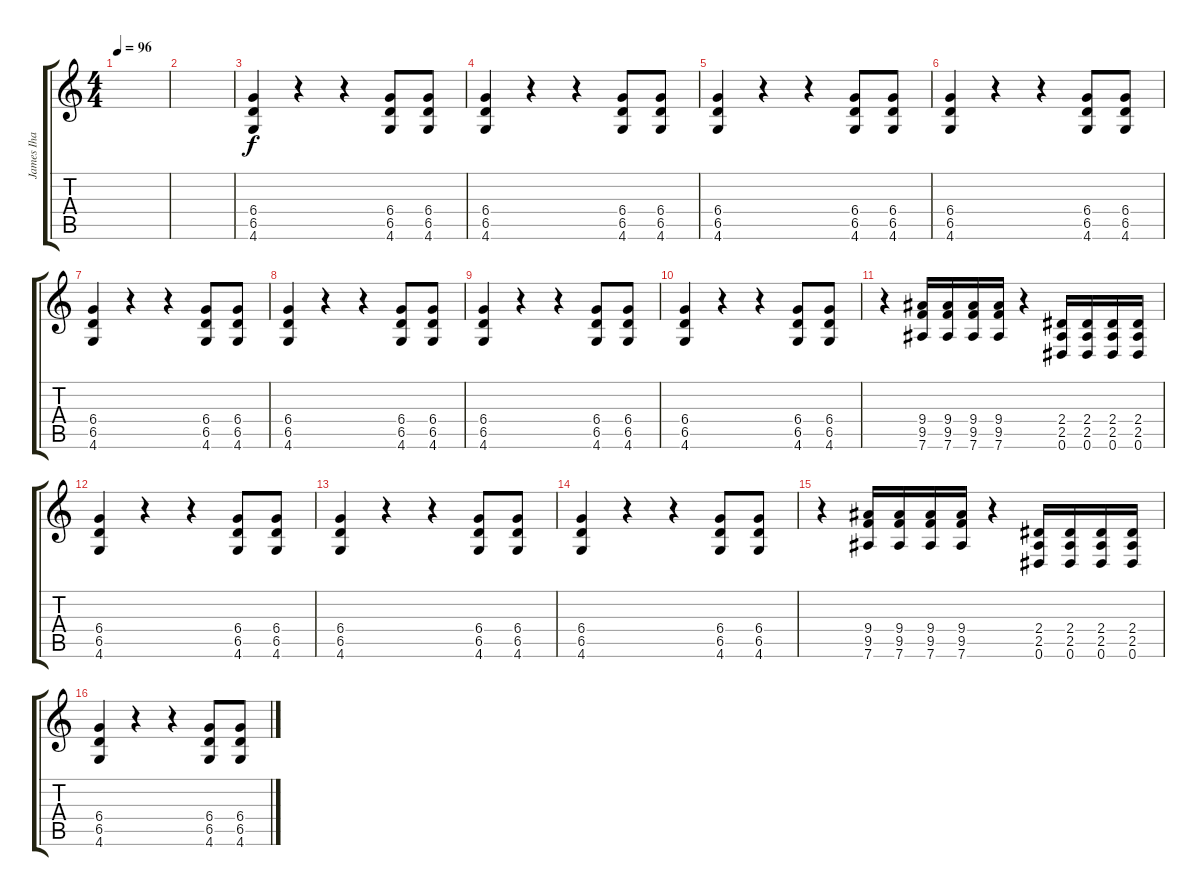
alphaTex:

\track ("James Iha" "James Iha") {instrument distortionguitar}
\staff {score tabs}
\tuning (Eb4 Bb3 Gb3 Db3 Ab2 Eb2) {hide}
\ts (4 4)
\tempo 96
\clef g2
\ks c
|
|
(6.4 6.5 4.6).4 r.4 r.4 (6.4 6.5 4.6).8 (6.4 6.5 4.6).8 |
(6.4 6.5 4.6).4 r.4 r.4 (6.4 6.5 4.6).8 (6.4 6.5 4.6).8 |
(6.4 6.5 4.6).4 r.4 r.4 (6.4 6.5 4.6).8 (6.4 6.5 4.6).8 |
(6.4 6.5 4.6).4 r.4 r.4 (6.4 6.5 4.6).8 (6.4 6.5 4.6).8 |
(6.4 6.5 4.6).4 r.4 r.4 (6.4 6.5 4.6).8 (6.4 6.5 4.6).8 |
(6.4 6.5 4.6).4 r.4 r.4 (6.4 6.5 4.6).8 (6.4 6.5 4.6).8 |
(6.4 6.5 4.6).4 r.4 r.4 (6.4 6.5 4.6).8 (6.4 6.5 4.6).8 |
(6.4 6.5 4.6).4 r.4 r.4 (6.4 6.5 4.6).8 (6.4 6.5 4.6).8 |
r.4 (9.4 9.5 7.6).16 (9.4 9.5 7.6).16 (9.4 9.5 7.6).16 (9.4 9.5 7.6).16 r.4 (2.4 2.5 0.6).16 (2.4 2.5 0.6).16 (2.4 2.5 0.6).16 (2.4 2.5 0.6).16 |
(6.4 6.5 4.6).4 r.4 r.4 (6.4 6.5 4.6).8 (6.4 6.5 4.6).8 |
(6.4 6.5 4.6).4 r.4 r.4 (6.4 6.5 4.6).8 (6.4 6.5 4.6).8 |
(6.4 6.5 4.6).4 r.4 r.4 (6.4 6.5 4.6).8 (6.4 6.5 4.6).8 |
r.4 (9.4 9.5 7.6).16 (9.4 9.5 7.6).16 (9.4 9.5 7.6).16 (9.4 9.5 7.6).16 r.4 (2.4 2.5 0.6).16 (2.4 2.5 0.6).16 (2.4 2.5 0.6).16 (2.4 2.5 0.6).16 |
(6.4 6.5 4.6).4 r.4 r.4 (6.4 6.5 4.6).8 (6.4 6.5 4.6).8
